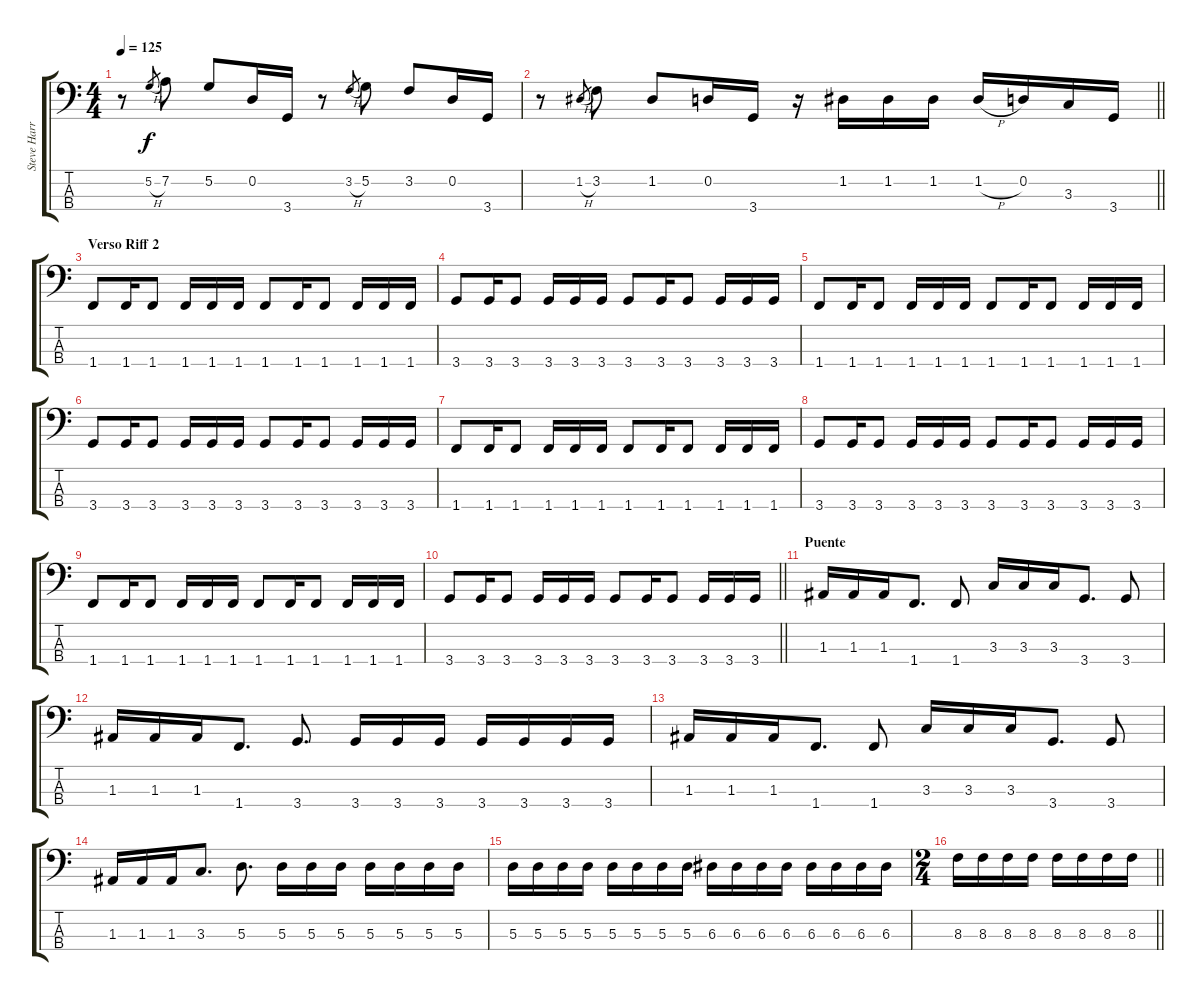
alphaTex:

\track ("Steve Harris" "Steve Harr") {instrument electricbassfinger}
\staff {score tabs}
\tuning (G2 D2 A1 E1) {hide}
\ts (4 4)
\tempo 125
\clef f4
\ks c
r.8{dy f} 5.2{h}.8{gr} 7.2.8 5.2.8 0.2.16 3.4.16 r.8 3.2{h}.8{gr} 5.2.8 3.2.8 0.2.16 3.4.16 |
\barLineRight lightlight
r.8 1.2{h}.8{gr} 3.2.8 1.2.8 0.2.16 3.4.16 r.16 1.2.16 1.2.16 1.2.16 1.2{h}.16 0.2.16 3.3.16 3.4.16 |
\section ("" "Verso Riff 2")
1.4.8 1.4.16 1.4.8 1.4.16 1.4.16 1.4.16 1.4.8 1.4.16 1.4.8 1.4.16 1.4.16 1.4.16 |
3.4.8 3.4.16 3.4.8 3.4.16 3.4.16 3.4.16 3.4.8 3.4.16 3.4.8 3.4.16 3.4.16 3.4.16 |
1.4.8 1.4.16 1.4.8 1.4.16 1.4.16 1.4.16 1.4.8 1.4.16 1.4.8 1.4.16 1.4.16 1.4.16 |
3.4.8 3.4.16 3.4.8 3.4.16 3.4.16 3.4.16 3.4.8 3.4.16 3.4.8 3.4.16 3.4.16 3.4.16 |
1.4.8 1.4.16 1.4.8 1.4.16 1.4.16 1.4.16 1.4.8 1.4.16 1.4.8 1.4.16 1.4.16 1.4.16 |
3.4.8 3.4.16 3.4.8 3.4.16 3.4.16 3.4.16 3.4.8 3.4.16 3.4.8 3.4.16 3.4.16 3.4.16 |
1.4.8 1.4.16 1.4.8 1.4.16 1.4.16 1.4.16 1.4.8 1.4.16 1.4.8 1.4.16 1.4.16 1.4.16 |
\barLineRight lightlight
3.4.8 3.4.16 3.4.8 3.4.16 3.4.16 3.4.16 3.4.8 3.4.16 3.4.8 3.4.16 3.4.16 3.4.16 |
\section ("" "Puente")
1.3.16 1.3.16 1.3.16 1.4.8{d} 1.4.8 3.3.16 3.3.16 3.3.16 3.4.8{d} 3.4.8 |
1.3.16 1.3.16 1.3.16 1.4.8{d} 3.4.8{d} 3.4.16 3.4.16 3.4.16 3.4.16 3.4.16 3.4.16 3.4.16 |
1.3.16 1.3.16 1.3.16 1.4.8{d} 1.4.8 3.3.16 3.3.16 3.3.16 3.4.8{d} 3.4.8 |
1.3.16 1.3.16 1.3.16 3.3.8{d} 5.3.8{d} 5.3.16 5.3.16 5.3.16 5.3.16 5.3.16 5.3.16 5.3.16 |
5.3.16 5.3.16 5.3.16 5.3.16 5.3.16 5.3.16 5.3.16 5.3.16 6.3.16 6.3.16 6.3.16 6.3.16 6.3.16 6.3.16 6.3.16 6.3.16 |
\ts (2 4)
\barLineRight lightlight
8.3.16 8.3.16 8.3.16 8.3.16 8.3.16 8.3.16 8.3.16 8.3.16
